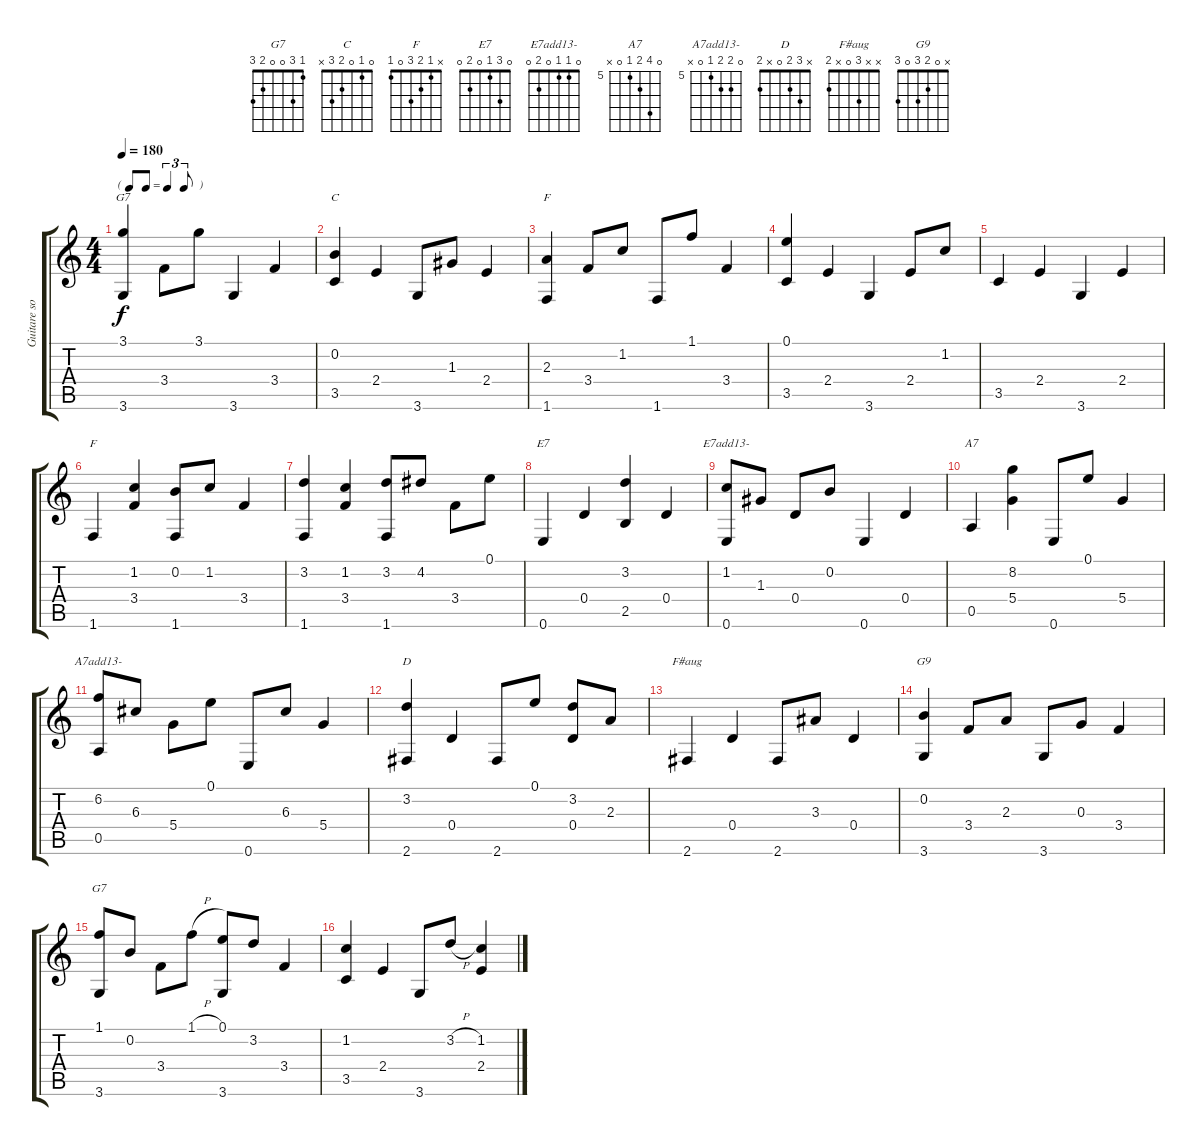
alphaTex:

\track ("Guitare solo" "Guitare so") {instrument acousticguitarsteel}
\staff {score tabs}
\tuning (E4 B3 G3 D3 A2 E2) {hide}
\chord ("G7" 3 3 0 3 2 3) {barre 3}
\chord ("C" 0 1 0 2 3 x)
\chord ("F" 1 1 2 3 3 1) {barre 1}
\chord ("F" x 1 2 3 0 1)
\chord ("E7" 0 3 1 0 2 0)
\chord ("E7add13-" 0 1 1 0 2 0)
\chord ("A7" 0 8 6 5 0 x) {firstfret 5}
\chord ("A7add13-" 0 6 6 5 0 x) {firstfret 5}
\chord ("D" x 3 2 0 x 2)
\chord ("F#aug" x x 3 0 x 2)
\chord ("G9" x 0 2 3 0 3)
\chord ("G7" 1 3 0 0 2 3)
\ts (4 4)
\tf triplet8th
\tempo 180
\clef g2
\ks c
(3.1 3.6).4{ch "G7" dy f} 3.4.8 3.1.8 3.6.4 3.4.4 |
(0.2 3.5).4{ch "C"} 2.4.4 3.6.8 1.3.8 2.4.4 |
(2.3 1.6).4{ch "F"} 3.4.8 1.2.8 1.6.8 1.1.8 3.4.4 |
(0.1 3.5).4 2.4.4 3.6.4 2.4.8 1.2.8 |
3.5.4 2.4.4 3.6.4 2.4.4 |
1.6.4{ch "F"} (1.2 3.4).4 (0.2 1.6).8 1.2.8 3.4.4 |
(3.2 1.6).4 (1.2 3.4).4 (3.2 1.6).8 4.2.8 3.4.8 0.1.8 |
0.6.4{ch "E7"} 0.4.4 (3.2 2.5).4 0.4.4 |
(1.2 0.6).8{ch "E7add13-"} 1.3.8 0.4.8 0.2.8 0.6.4 0.4.4 |
0.5.4{ch "A7"} (8.2 5.4).4 0.6.8 0.1.8 5.4.4 |
(6.2 0.5).8{ch "A7add13-"} 6.3.8 5.4.8 0.1.8 0.6.8 6.3.8 5.4.4 |
(3.2 2.6).4{ch "D"} 0.4.4 2.6.8 0.1.8 (3.2 0.4).8 2.3.8 |
2.6.4{ch "F#aug"} 0.4.4 2.6.8 3.3.8 0.4.4 |
(0.2 3.6).4{ch "G9"} 3.4.8 2.3.8 3.6.8 0.3.8 3.4.4 |
(1.1 3.6).8{ch "G7"} 0.2.8 3.4.8 1.1{h}.8 (0.1 3.6).8 3.2.8 3.4.4 |
(1.2 3.5).4 2.4.4 3.6.8 3.2{h}.8 (1.2 2.4).4
